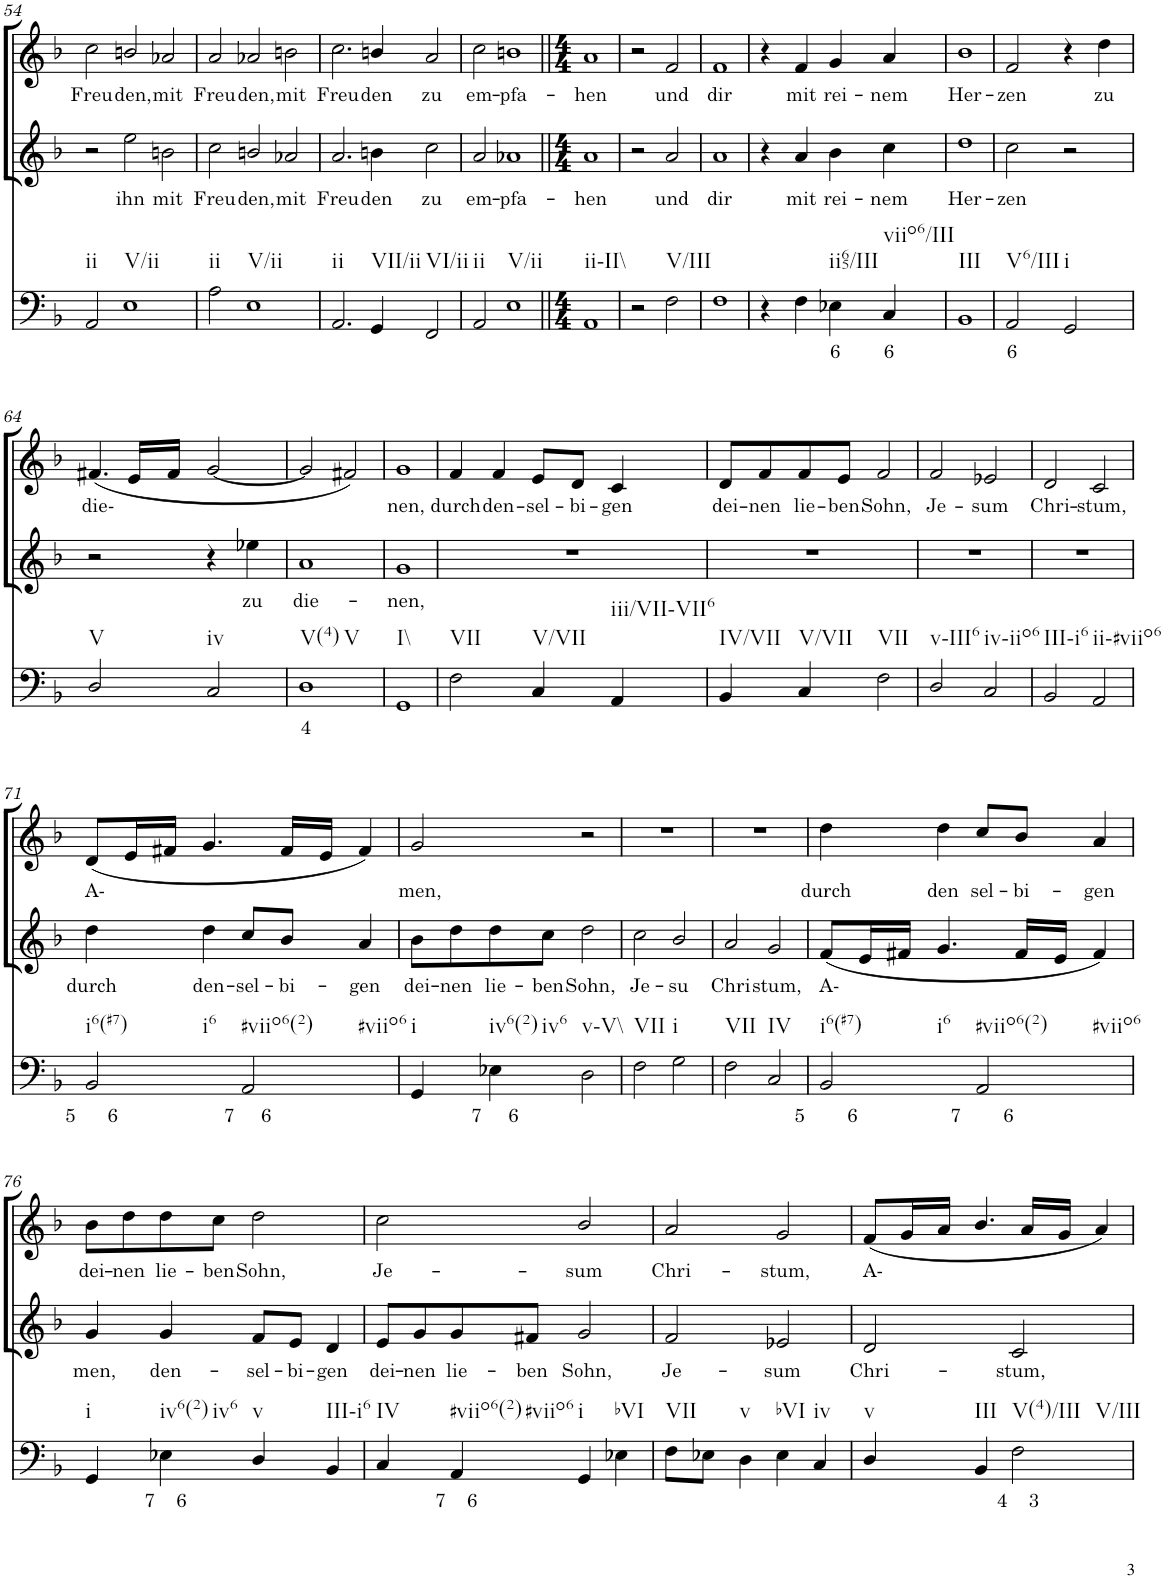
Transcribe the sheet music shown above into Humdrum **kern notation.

**kern	**text	**kern	**text	**kern	**text
*part3	*part3	*part2	*part2	*part1	*part1
*staff3	*staff3	*staff2	*staff2	*staff1	*staff1
*I"Continuo	*	*I"Soprano II	*	*I"Soprano I	*
!!LO:PB:g=z
*clefF4	*	*clefG2	*	*clefG2	*
*k[b-]	*	*k[b-]	*	*k[b-]	*
*M3/2	*	*M3/2	*	*M3/2	*
=54	=54	=54	=54	=54	=54
!LO:TX:b:t=ii	!	!	!	!	!
!	!	!	!	!	!LO:LY:b
2AA/	.	2r	.	2cc\	Freu-
!LO:TX:b:t=V/ii	!	!	!	!	!
!	!	!	!LO:LY:b	!	!LO:LY:b
1E	.	2ee\	ihn	2bn/	den,
!	!	!	!LO:LY:b	!	!LO:LY:b
.	.	2bn\	mit	2a-X/	mit
=55	=55	=55	=55	=55	=55
!LO:TX:b:t=ii	!	!	!	!	!
!	!	!	!LO:LY:b	!	!LO:LY:b
2A\	.	2cc\	Freu-	2a/	Freu-
!LO:TX:b:t=V/ii	!	!	!	!	!
!	!	!	!LO:LY:b	!	!LO:LY:b
1E	.	2bn/	den,	2a-X/	den,
!	!	!	!LO:LY:b	!	!LO:LY:b
.	.	2a-X/	mit	2bn\	mit
=56	=56	=56	=56	=56	=56
!LO:TX:b:t=ii	!	!	!	!	!
!	!	!	!LO:LY:b	!	!LO:LY:b
2.AA/	.	2.a/	Freu-	2.cc\	Freu-
!LO:TX:b:t=VII/ii	!	!	!	!	!
!	!	!	!LO:LY:b	!	!LO:LY:b
4GG/	.	4bn\	den	4bn/	den
!LO:TX:b:t=VI/ii	!	!	!	!	!
!	!	!	!LO:LY:b	!	!LO:LY:b
2FF/	.	2cc\	zu	2a/	zu
=57	=57	=57	=57	=57	=57
!LO:TX:b:t=ii	!	!	!	!	!
!	!	!	!LO:LY:b	!	!LO:LY:b
2AA/	.	2a/	em-	2cc\	em-
!LO:TX:b:t=V/ii	!	!	!	!	!
!	!	!	!LO:LY:b	!	!LO:LY:b
1E	.	1a-X	pfa-	1bn	pfa-
=58||	=58||	=58||	=58||	=58||	=58||
*M4/4	*	*M4/4	*	*M4/4	*
!LO:TX:b:t=ii\\-II\\	!	!	!	!	!
!	!	!	!LO:LY:b	!	!LO:LY:b
1AA	.	1a	hen	1a	hen
=59	=59	=59	=59	=59	=59
2r	.	2r	.	2r	.
!LO:TX:b:t=V/III	!	!	!	!	!
!	!	!	!LO:LY:b	!	!LO:LY:b
2F\	.	2a/	und	2f/	und
=60	=60	=60	=60	=60	=60
!	!	!	!LO:LY:b	!	!LO:LY:b
1F	.	1a	dir	1f	dir
=61	=61	=61	=61	=61	=61
4r	.	4r	.	4r	.
!	!	!	!LO:LY:b	!	!LO:LY:b
4F\	.	4a/	mit	4f/	mit
!LO:TX:b:t=ii65/III	!	!	!	!	!
!	!LO:LY:b	!	!LO:LY:b	!	!LO:LY:b
4E-X\	6	4b-\	rei-	4g/	rei-
!LO:TX:b:t=viio6/III	!	!	!	!	!
!	!LO:LY:b	!	!LO:LY:b	!	!LO:LY:b
4C/	6	4cc\	nem	4a/	nem
=62	=62	=62	=62	=62	=62
!LO:TX:b:t=III	!	!	!	!	!
!	!	!	!LO:LY:b	!	!LO:LY:b
1BB-	.	1dd	Her-	1b-	Her-
=63	=63	=63	=63	=63	=63
!LO:TX:b:t=V6/III	!	!	!	!	!
!	!LO:LY:b	!	!LO:LY:b	!	!LO:LY:b
2AA/	6	2cc\	zen	2f/	zen
!LO:TX:b:t=i	!	!	!	!	!
2GG/	.	2r	.	4r	.
!	!	!	!	!	!LO:LY:b
.	.	.	.	4dd\	zu
!!LO:LB:g=z
=64	=64	=64	=64	=64	=64
!LO:TX:b:t=V	!	!	!	!	!
!	!	!	!	!	!LO:LY:b
2D/	.	2r	.	(4.f#X/	die-
.	.	.	.	16e/LL	.
.	.	.	.	16f#/JJ	.
!LO:TX:b:t=iv	!	!	!	!	!
2C/	.	4r	.	[2g/	.
!	!	!	!LO:LY:b	!	!
.	.	4ee-X\	zu	.	.
=65	=65	=65	=65	=65	=65
!LO:TX:b:t=V(4)	!	!	!	!	!
!LO:TX:b:t=V	!	!	!	!	!
!	!LO:LY:b	!	!LO:LY:b	!	!
1D	4	1a	die-	2g/]	.
.	.	.	.	2f#X/)	.
=66	=66	=66	=66	=66	=66
!LO:TX:b:t=I\\	!	!	!	!	!
!	!	!	!LO:LY:b	!	!LO:LY:b
1GG	.	1g	nen,	1g	nen,
=67	=67	=67	=67	=67	=67
!LO:TX:b:t=VII	!	!	!	!	!
!	!	!	!	!	!LO:LY:b
2F\	.	1r	.	4f/	durch
!	!	!	!	!	!LO:LY:b
.	.	.	.	4f/	den-
!LO:TX:b:t=V/VII	!	!	!	!	!
!	!	!	!	!	!LO:LY:b
4C/	.	.	.	8e/L	sel-
!	!	!	!	!	!LO:LY:b
.	.	.	.	8d/J	bi-
!LO:TX:b:t=iii/VII-VII6	!	!	!	!	!
!	!	!	!	!	!LO:LY:b
4AA/	.	.	.	4c/	gen
=68	=68	=68	=68	=68	=68
!LO:TX:b:t=IV/VII	!	!	!	!	!
!	!	!	!	!	!LO:LY:b
4BB-/	.	1r	.	8d/L	dei-
!	!	!	!	!	!LO:LY:b
.	.	.	.	8f/	nen
!LO:TX:b:t=V/VII	!	!	!	!	!
!	!	!	!	!	!LO:LY:b
4C/	.	.	.	8f/	lie-
!	!	!	!	!	!LO:LY:b
.	.	.	.	8e/J	ben
!LO:TX:b:t=VII	!	!	!	!	!
!	!	!	!	!	!LO:LY:b
2F\	.	.	.	2f/	Sohn,
=69	=69	=69	=69	=69	=69
!LO:TX:b:t=v-III6	!	!	!	!	!
!	!	!	!	!	!LO:LY:b
2D/	.	1r	.	2f/	Je-
!LO:TX:b:t=iv-iio6	!	!	!	!	!
!	!	!	!	!	!LO:LY:b
2C/	.	.	.	2e-X/	sum
=70	=70	=70	=70	=70	=70
!LO:TX:b:t=III-i6	!	!	!	!	!
!	!	!	!	!	!LO:LY:b
2BB-/	.	1r	.	2d/	Chri-
!LO:TX:b:t=ii-#viio6	!	!	!	!	!
!	!	!	!	!	!LO:LY:b
2AA/	.	.	.	2c/	stum,
!!LO:LB:g=z
=71	=71	=71	=71	=71	=71
!LO:TX:b:t=i6(#7)	!	!	!	!	!
!LO:TX:b:t=i6	!	!	!	!	!
!	!LO:LY:b	!	!LO:LY:b	!	!LO:LY:b
2BB-/	5 6	4dd\	durch	(8d/L	A-
.	.	.	.	16e/L	.
.	.	.	.	16f#X/JJ	.
!	!	!	!LO:LY:b	!	!
.	.	4dd\	den-	4.g/	.
!LO:TX:b:t=#viio6(2)	!	!	!	!	!
!LO:TX:b:t=#viio6	!	!	!	!	!
!	!LO:LY:b	!	!LO:LY:b	!	!
2AA/	7 6	8cc/L	sel-	.	.
!	!	!	!LO:LY:b	!	!
.	.	8b-/J	bi-	16f#/LL	.
.	.	.	.	16e/JJ	.
!	!	!	!LO:LY:b	!	!
.	.	4a/	gen	4f#/)	.
=72	=72	=72	=72	=72	=72
!LO:TX:b:t=i	!	!	!	!	!
!	!	!	!LO:LY:b	!	!LO:LY:b
4GG/	.	8b-\L	dei-	2g/	men,
!	!	!	!LO:LY:b	!	!
.	.	8dd\	nen	.	.
!LO:TX:b:t=iv6(2)	!	!	!	!	!
!LO:TX:b:t=iv6	!	!	!	!	!
!	!LO:LY:b	!	!LO:LY:b	!	!
4E-X\	7 6	8dd\	lie-	.	.
!	!	!	!LO:LY:b	!	!
.	.	8cc\J	ben	.	.
!LO:TX:b:t=v\\-V\\	!	!	!	!	!
!	!	!	!LO:LY:b	!	!
2D\	.	2dd\	Sohn,	2r	.
=73	=73	=73	=73	=73	=73
!LO:TX:b:t=VII	!	!	!	!	!
!	!	!	!LO:LY:b	!	!
2F\	.	2cc\	Je-	1r	.
!LO:TX:b:t=i	!	!	!	!	!
!	!	!	!LO:LY:b	!	!
2G\	.	2b-/	su	.	.
=74	=74	=74	=74	=74	=74
!LO:TX:b:t=VII	!	!	!	!	!
!	!	!	!LO:LY:b	!	!
2F\	.	2a/	Chri-	1r	.
!LO:TX:b:t=IV	!	!	!	!	!
!	!	!	!LO:LY:b	!	!
2C/	.	2g/	stum,	.	.
=75	=75	=75	=75	=75	=75
!LO:TX:b:t=i6(#7)	!	!	!	!	!
!LO:TX:b:t=i6	!	!	!	!	!
!	!LO:LY:b	!	!LO:LY:b	!	!LO:LY:b
2BB-/	5 6	(8f/L	A-	4dd\	durch
.	.	16e/L	.	.	.
.	.	16f#X/JJ	.	.	.
!	!	!	!	!	!LO:LY:b
.	.	4.g/	.	4dd\	den
!LO:TX:b:t=#viio6(2)	!	!	!	!	!
!LO:TX:b:t=#viio6	!	!	!	!	!
!	!LO:LY:b	!	!	!	!LO:LY:b
2AA/	7 6	.	.	8cc/L	sel-
!	!	!	!	!	!LO:LY:b
.	.	16f#/LL	.	8b-/J	bi-
.	.	16e/JJ	.	.	.
!	!	!	!	!	!LO:LY:b
.	.	4f#/)	.	4a/	gen
!!LO:LB:g=z
=76	=76	=76	=76	=76	=76
!LO:TX:b:t=i	!	!	!	!	!
!	!	!	!LO:LY:b	!	!LO:LY:b
4GG/	.	4g/	men,	8b-\L	dei-
!	!	!	!	!	!LO:LY:b
.	.	.	.	8dd\	nen
!LO:TX:b:t=iv6(2)	!	!	!	!	!
!LO:TX:b:t=iv6	!	!	!	!	!
!	!LO:LY:b	!	!LO:LY:b	!	!LO:LY:b
4E-X\	7 6	4g/	den-	8dd\	lie-
!	!	!	!	!	!LO:LY:b
.	.	.	.	8cc\J	ben
!LO:TX:b:t=v	!	!	!	!	!
!	!	!	!LO:LY:b	!	!LO:LY:b
4D/	.	8f/L	sel-	2dd\	Sohn,
!	!	!	!LO:LY:b	!	!
.	.	8e/J	bi-	.	.
!LO:TX:b:t=III-i6	!	!	!	!	!
!	!	!	!LO:LY:b	!	!
4BB-/	.	4d/	gen	.	.
=77	=77	=77	=77	=77	=77
!LO:TX:b:t=IV	!	!	!	!	!
!	!	!	!LO:LY:b	!	!LO:LY:b
4C/	.	8e/L	dei-	2cc\	Je-
!	!	!	!LO:LY:b	!	!
.	.	8g/	nen	.	.
!LO:TX:b:t=#viio6(2)	!	!	!	!	!
!LO:TX:b:t=#viio6	!	!	!	!	!
!	!LO:LY:b	!	!LO:LY:b	!	!
4AA/	7 6	8g/	lie-	.	.
!	!	!	!LO:LY:b	!	!
.	.	8f#X/J	ben	.	.
!LO:TX:b:t=i	!	!	!	!	!
!	!	!	!LO:LY:b	!	!LO:LY:b
4GG/	.	2g/	Sohn,	2b-/	sum
!LO:TX:b:t=bVI	!	!	!	!	!
4E-X\	.	.	.	.	.
=78	=78	=78	=78	=78	=78
!LO:TX:b:t=VII	!	!	!	!	!
!	!	!	!LO:LY:b	!	!LO:LY:b
8F\L	.	2f/	Je-	2a/	Chri-
8E-X\J	.	.	.	.	.
!LO:TX:b:t=v	!	!	!	!	!
4D\	.	.	.	.	.
!LO:TX:b:t=bVI	!	!	!	!	!
!	!	!	!LO:LY:b	!	!LO:LY:b
4E-\	.	2e-X/	sum	2g/	stum,
!LO:TX:b:t=iv	!	!	!	!	!
4C/	.	.	.	.	.
=79	=79	=79	=79	=79	=79
!LO:TX:b:t=v	!	!	!	!	!
!	!	!	!LO:LY:b	!	!LO:LY:b
4D/	.	2d/	Chri-	(8f/L	A-
.	.	.	.	16g/L	.
.	.	.	.	16a/JJ	.
!LO:TX:b:t=III	!	!	!	!	!
4BB-/	.	.	.	4.b-/	.
!LO:TX:b:t=V(4)/III	!	!	!	!	!
!LO:TX:b:t=V/III	!	!	!	!	!
!	!LO:LY:b	!	!LO:LY:b	!	!
2F\	4 3	2c/	stum,	.	.
.	.	.	.	16a/LL	.
.	.	.	.	16g/JJ	.
.	.	.	.	4a/)	.
=	=	=	=	=	=
*-	*-	*-	*-	*-	*-
